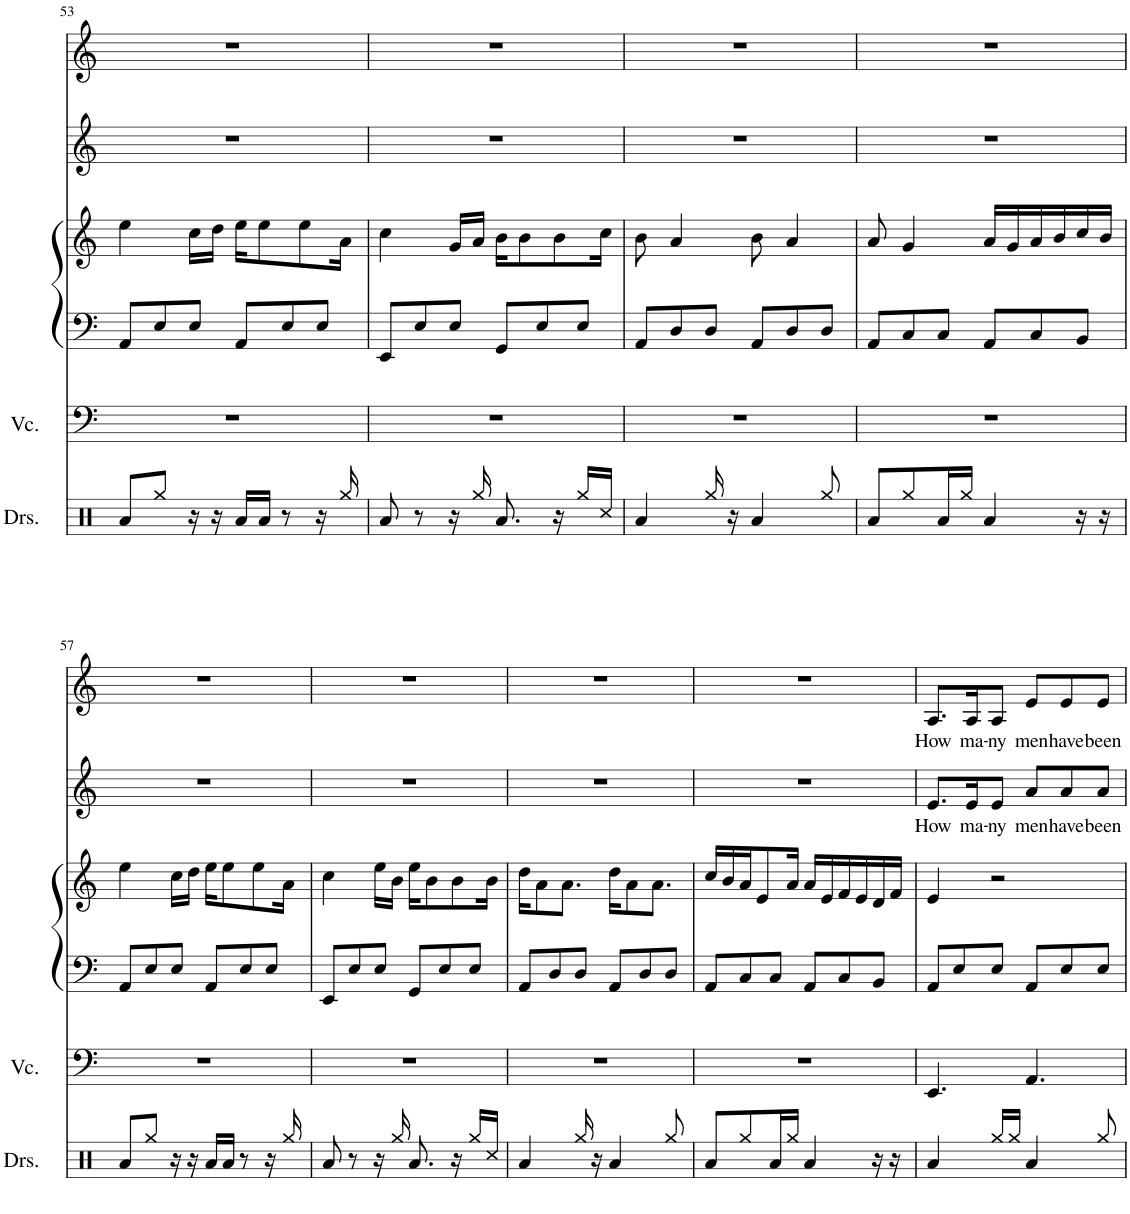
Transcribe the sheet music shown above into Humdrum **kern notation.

**kern	**kern	**kern	**kern	**kern	**text	**kern	**text
*part5	*part4	*part3	*part3	*part2	*part2	*part1	*part1
*staff6	*staff5	*staff4	*staff3	*staff2	*staff2	*staff1	*staff1
*I"Drumset	*I"Violoncello	*I"Piano	*	*I"Voice	*	*I"Voice	*
*I'Drs.	*I'Vc.	*I'Pno	*	*	*	*	*
!!LO:PB:g=z
*clefX	*clefF4	*clefF4	*clefG2	*clefG2	*	*clefG2	*
*k[]	*k[]	*k[]	*k[]	*k[]	*	*k[]	*
*M6/8	*M6/8	*M6/8	*M6/8	*M6/8	*	*M6/8	*
=53	=53	=53	=53	=53	=53	=53	=53
8Ra/L	2.r	8AA/L	4ee\	2.r	.	2.r	.
8Rgg/J	.	8E/	.	.	.	.	.
16r	.	8E/J	16cc\LL	.	.	.	.
16r	.	.	16dd\JJ	.	.	.	.
16Ra/LL	.	8AA/L	16ee\KL	.	.	.	.
16Ra/JJ	.	.	8ee\	.	.	.	.
8r	.	8E/	.	.	.	.	.
.	.	.	8ee\	.	.	.	.
16r	.	8E/J	.	.	.	.	.
16Rgg/	.	.	16a\Jk	.	.	.	.
=54	=54	=54	=54	=54	=54	=54	=54
8Ra/	2.r	8EE/L	4cc\	2.r	.	2.r	.
8r	.	8E/	.	.	.	.	.
16r	.	8E/J	16g/LL	.	.	.	.
16Rgg/	.	.	16a/JJ	.	.	.	.
8.Ra/	.	8GG/L	16b\KL	.	.	.	.
.	.	.	8b\	.	.	.	.
.	.	8E/	.	.	.	.	.
16r	.	.	8b\	.	.	.	.
16Rgg/LL	.	8E/J	.	.	.	.	.
16Rcc/JJ	.	.	16cc\Jk	.	.	.	.
=55	=55	=55	=55	=55	=55	=55	=55
4Ra/	2.r	8AA/L	8b\	2.r	.	2.r	.
.	.	8D/	4a/	.	.	.	.
16Rgg/	.	8D/J	.	.	.	.	.
16r	.	.	.	.	.	.	.
4Ra/	.	8AA/L	8b\	.	.	.	.
.	.	8D/	4a/	.	.	.	.
8Rgg/	.	8D/J	.	.	.	.	.
=56	=56	=56	=56	=56	=56	=56	=56
8Ra/L	2.r	8AA/L	8a/	2.r	.	2.r	.
8Rgg/	.	8C/	4g/	.	.	.	.
16Ra/L	.	8C/J	.	.	.	.	.
16Rgg/JJ	.	.	.	.	.	.	.
4Ra/	.	8AA/L	16a/LL	.	.	.	.
.	.	.	16g/	.	.	.	.
.	.	8C/	16a/	.	.	.	.
.	.	.	16b/	.	.	.	.
16r	.	8BB/J	16cc/	.	.	.	.
16r	.	.	16b/JJ	.	.	.	.
!!LO:LB:g=z
=57	=57	=57	=57	=57	=57	=57	=57
8Ra/L	2.r	8AA/L	4ee\	2.r	.	2.r	.
8Rgg/J	.	8E/	.	.	.	.	.
16r	.	8E/J	16cc\LL	.	.	.	.
16r	.	.	16dd\JJ	.	.	.	.
16Ra/LL	.	8AA/L	16ee\KL	.	.	.	.
16Ra/JJ	.	.	8ee\	.	.	.	.
8r	.	8E/	.	.	.	.	.
.	.	.	8ee\	.	.	.	.
16r	.	8E/J	.	.	.	.	.
16Rgg/	.	.	16a\Jk	.	.	.	.
=58	=58	=58	=58	=58	=58	=58	=58
8Ra/	2.r	8EE/L	4cc\	2.r	.	2.r	.
8r	.	8E/	.	.	.	.	.
16r	.	8E/J	16ee\LL	.	.	.	.
16Rgg/	.	.	16b\JJ	.	.	.	.
8.Ra/	.	8GG/L	16ee\KL	.	.	.	.
.	.	.	8b\	.	.	.	.
.	.	8E/	.	.	.	.	.
16r	.	.	8b\	.	.	.	.
16Rgg/LL	.	8E/J	.	.	.	.	.
16Rcc/JJ	.	.	16b\Jk	.	.	.	.
=59	=59	=59	=59	=59	=59	=59	=59
4Ra/	2.r	8AA/L	16dd\KL	2.r	.	2.r	.
.	.	.	8a\	.	.	.	.
.	.	8D/	.	.	.	.	.
.	.	.	8.a\J	.	.	.	.
16Rgg/	.	8D/J	.	.	.	.	.
16r	.	.	.	.	.	.	.
4Ra/	.	8AA/L	16dd\KL	.	.	.	.
.	.	.	8a\	.	.	.	.
.	.	8D/	.	.	.	.	.
.	.	.	8.a\J	.	.	.	.
8Rgg/	.	8D/J	.	.	.	.	.
=60	=60	=60	=60	=60	=60	=60	=60
8Ra/L	2.r	8AA/L	16cc/LL	2.r	.	2.r	.
.	.	.	16b/	.	.	.	.
8Rgg/	.	8C/	16a/J	.	.	.	.
.	.	.	8e/	.	.	.	.
16Ra/L	.	8C/J	.	.	.	.	.
16Rgg/JJ	.	.	16a/Jk	.	.	.	.
4Ra/	.	8AA/L	16a/LL	.	.	.	.
.	.	.	16e/	.	.	.	.
.	.	8C/	16f/	.	.	.	.
.	.	.	16e/	.	.	.	.
16r	.	8BB/J	16d/	.	.	.	.
16r	.	.	16f/JJ	.	.	.	.
=61	=61	=61	=61	=61	=61	=61	=61
!	!	!	!	!	!LO:LY:b	!	!LO:LY:b
4Ra/	4.EE/	8AA/L	4e/	8.e/L	How	8.A/L	How
.	.	8E/	.	.	.	.	.
!	!	!	!	!	!LO:LY:b	!	!LO:LY:b
.	.	.	.	16e/K	ma-	16A/K	ma-
!	!	!	!	!	!LO:LY:b	!	!LO:LY:b
16Rgg/LL	.	8E/J	2r	8e/J	-ny	8A/J	-ny
16Rgg/JJ	.	.	.	.	.	.	.
!	!	!	!	!	!LO:LY:b	!	!LO:LY:b
4Ra/	4.AA/	8AA/L	.	8a/L	men	8e/L	men
!	!	!	!	!	!LO:LY:b	!	!LO:LY:b
.	.	8E/	.	8a/	have	8e/	have
!	!	!	!	!	!LO:LY:b	!	!LO:LY:b
8Rgg/	.	8E/J	.	8a/J	been	8e/J	been
=	=	=	=	=	=	=	=
*-	*-	*-	*-	*-	*-	*-	*-
